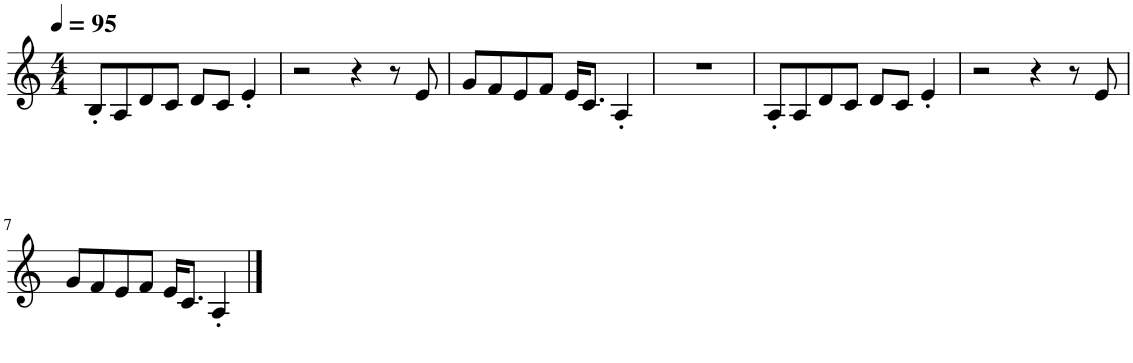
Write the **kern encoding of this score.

**kern
*part1
*staff1
*I"ピアノ, 088p_Refrain_m
*clefG2
*k[]
*M4/4
*MM95
=1
8B'/L
8A/
8d/
8c/J
8d/L
8c/J
4e'/
=2
2r
4r
8r
8e/
=3
8g/L
8f/
8e/
8f/J
16e/KL
8.c/J
4A'/
=4
1r
=5
8A'/L
8A/
8d/
8c/J
8d/L
8c/J
4e'/
=6
2r
4r
8r
8e/
!!LO:LB:g=z
=7
8g/L
8f/
8e/
8f/J
16e/KL
8.c/J
4A'/
==
*-
